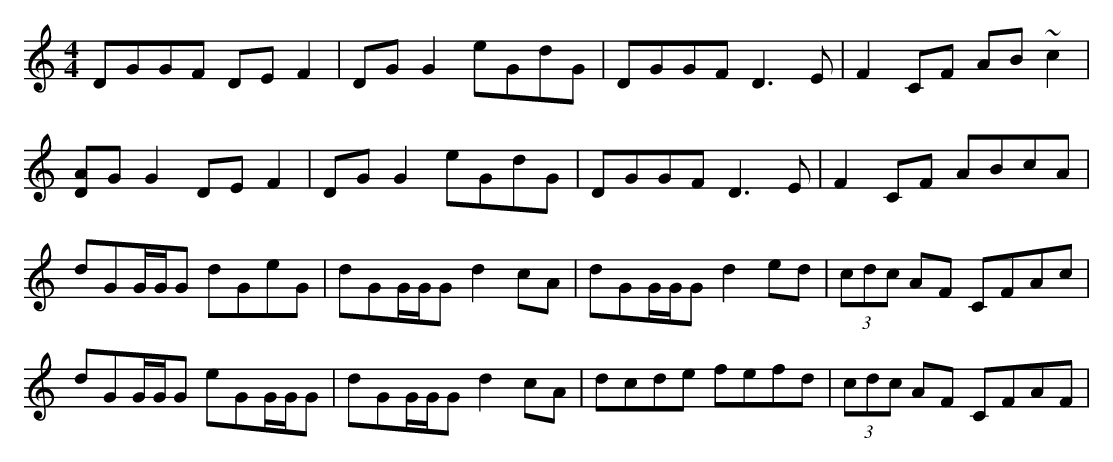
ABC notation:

X:1
M:4/4
K:Gmix
DGGF DEF2|DGG2 eGdG|DGGF D3E|F2CF AB~c2|
[DA]GG2 DEF2|DGG2 eGdG|DGGF D3E|F2CF ABcA|
dGG/G/G dGeG|dGG/G/G d2cA|dGG/G/G d2ed|(3cdc AF CFAc|
dGG/G/G eGG/G/G|dGG/G/G d2cA|dcde fefd|(3cdc AF CFAF|
